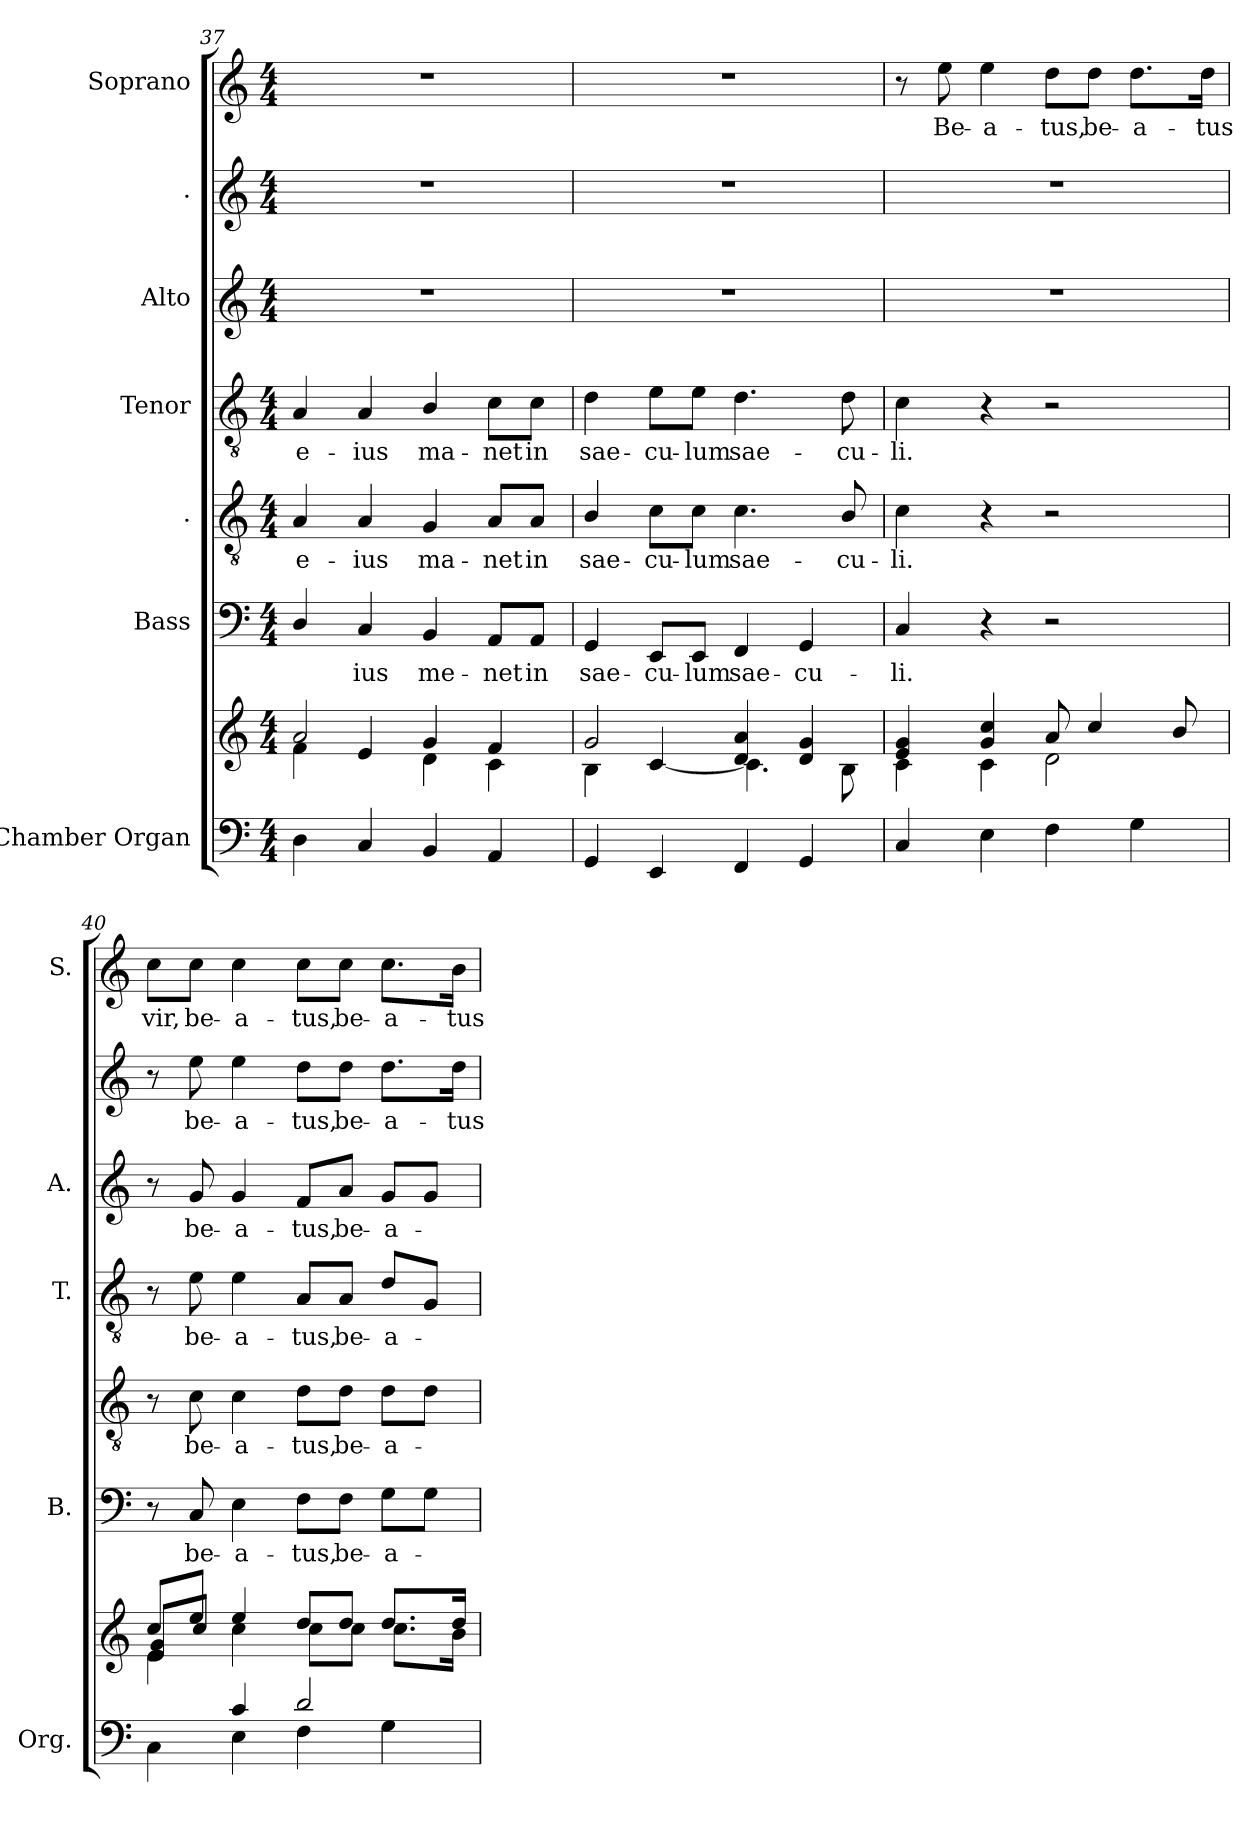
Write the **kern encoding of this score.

**kern	**kern	**kern	**text	**kern	**text	**kern	**text	**kern	**text	**kern	**text	**kern	**text
*part7	*part7	*part6	*part6	*part5	*part5	*part4	*part4	*part3	*part3	*part2	*part2	*part1	*part1
*staff8	*staff7	*staff6	*staff6	*staff5	*staff5	*staff4	*staff4	*staff3	*staff3	*staff2	*staff2	*staff1	*staff1
*I"Chamber  Organ	*	*I"Bass	*	*I".	*	*I"Tenor	*	*I"Alto	*	*I".	*	*I"Soprano	*
*I'Org.	*	*I'B.	*	*	*	*I'T.	*	*I'A.	*	*	*	*I'S.	*
*clefF4	*clefG2	*clefF4	*	*clefGv2	*	*clefGv2	*	*clefG2	*	*clefG2	*	*clefG2	*
*	*	*	*	*ITrd7c12	*	*ITrd7c12	*	*	*	*	*	*	*
*k[]	*k[]	*k[]	*	*k[]	*	*k[]	*	*k[]	*	*k[]	*	*k[]	*
*C:	*C:	*C:	*	*C:	*	*C:	*	*C:	*	*C:	*	*C:	*
*M4/4	*M4/4	*M4/4	*	*M4/4	*	*M4/4	*	*M4/4	*	*M4/4	*	*M4/4	*
=37	=37	=37	=37	=37	=37	=37	=37	=37	=37	=37	=37	=37	=37
*	*^	*	*	*	*	*	*	*	*	*	*	*	*
!	!	!	!	!	!	!LO:LY:b:color=#000000	!	!	!	!	!	!	!	!
!	!	!	!	!	!	!	!	!LO:LY:b:color=#000000	!	!	!	!	!	!
4Di\	2ai/	4fi\	4Di/	.	4AAi/	e-	4AAi/	e-	1r	.	1r	.	1r	.
!	!	!	!	!LO:LY:b:color=#000000	!	!	!	!	!	!	!	!	!	!
!	!	!	!	!	!	!LO:LY:b:color=#000000	!	!	!	!	!	!	!	!
!	!	!	!	!	!	!	!	!LO:LY:b:color=#000000	!	!	!	!	!	!
4Ci/	.	4ei/	4Ci/	-ius	4AAi/	-ius	4AAi/	-ius	.	.	.	.	.	.
!	!	!	!	!LO:LY:b:color=#000000	!	!	!	!	!	!	!	!	!	!
!	!	!	!	!	!	!LO:LY:b:color=#000000	!	!	!	!	!	!	!	!
!	!	!	!	!	!	!	!	!LO:LY:b:color=#000000	!	!	!	!	!	!
4BBi/	4gi/	4di\	4BBi/	me-	4GGi/	ma-	4BBi/	ma-	.	.	.	.	.	.
!	!	!	!	!LO:LY:b:color=#000000	!	!	!	!	!	!	!	!	!	!
!	!	!	!	!	!	!LO:LY:b:color=#000000	!	!	!	!	!	!	!	!
!	!	!	!	!	!	!	!	!LO:LY:b:color=#000000	!	!	!	!	!	!
4AAi/	4fi/	4ci\	8AAi/L	-net	8AAi/L	-net	8Ci\L	-net	.	.	.	.	.	.
!	!	!	!	!LO:LY:b:color=#000000	!	!	!	!	!	!	!	!	!	!
!	!	!	!	!	!	!LO:LY:b:color=#000000	!	!	!	!	!	!	!	!
!	!	!	!	!	!	!	!	!LO:LY:b:color=#000000	!	!	!	!	!	!
.	.	.	8AAi/J	in	8AAi/J	in	8Ci\J	in	.	.	.	.	.	.
=38	=38	=38	=38	=38	=38	=38	=38	=38	=38	=38	=38	=38	=38	=38
!	!	!	!	!LO:LY:b:color=#000000	!	!	!	!	!	!	!	!	!	!
!	!	!	!	!	!	!LO:LY:b:color=#000000	!	!	!	!	!	!	!	!
!	!	!	!	!	!	!	!	!LO:LY:b:color=#000000	!	!	!	!	!	!
4GGi/	2gi/	4Bi\	4GGi/	sae-	4BBi/	sae-	4Di\	sae-	1r	.	1r	.	1r	.
!	!	!	!	!LO:LY:b:color=#000000	!	!	!	!	!	!	!	!	!	!
!	!	!	!	!	!	!LO:LY:b:color=#000000	!	!	!	!	!	!	!	!
!	!	!	!	!	!	!	!	!LO:LY:b:color=#000000	!	!	!	!	!	!
4EEi/	.	[4ci/	8EEi/L	-cu-	8Ci\L	-cu-	8Ei\L	-cu-	.	.	.	.	.	.
!	!	!	!	!LO:LY:b:color=#000000	!	!	!	!	!	!	!	!	!	!
!	!	!	!	!	!	!LO:LY:b:color=#000000	!	!	!	!	!	!	!	!
!	!	!	!	!	!	!	!	!LO:LY:b:color=#000000	!	!	!	!	!	!
.	.	.	8EEi/J	-lum	8Ci\J	-lum	8Ei\J	-lum	.	.	.	.	.	.
!	!	!	!	!LO:LY:b:color=#000000	!	!	!	!	!	!	!	!	!	!
!	!	!	!	!	!	!LO:LY:b:color=#000000	!	!	!	!	!	!	!	!
!	!	!	!	!	!	!	!	!LO:LY:b:color=#000000	!	!	!	!	!	!
4FFi/	4di/ 4ai	4.ci\]	4FFi/	sae-	4.Ci\	sae-	4.Di\	sae-	.	.	.	.	.	.
!	!	!	!	!LO:LY:b:color=#000000	!	!	!	!	!	!	!	!	!	!
4GGi/	4di/ 4gi	.	4GGi/	-cu-	.	.	.	.	.	.	.	.	.	.
!	!	!	!	!	!	!LO:LY:b:color=#000000	!	!	!	!	!	!	!	!
!	!	!	!	!	!	!	!	!LO:LY:b:color=#000000	!	!	!	!	!	!
.	.	8Bi\	.	.	8BBi/	-cu-	8Di\	-cu-	.	.	.	.	.	.
=39	=39	=39	=39	=39	=39	=39	=39	=39	=39	=39	=39	=39	=39	=39
!	!	!	!	!LO:LY:b:color=#000000	!	!	!	!	!	!	!	!	!	!
!	!	!	!	!	!	!LO:LY:b:color=#000000	!	!	!	!	!	!	!	!
!	!	!	!	!	!	!	!	!LO:LY:b:color=#000000	!	!	!	!	!	!
4Ci/	4ei/ 4gi	4ci\	4Ci/	-li.	4Ci\	-li.	4Ci\	-li.	1r	.	1r	.	8r	.
!	!	!	!	!	!	!	!	!	!	!	!	!	!	!LO:LY:b:color=#000000
.	.	.	.	.	.	.	.	.	.	.	.	.	8eei\	Be-
!	!	!	!	!	!	!	!	!	!	!	!	!	!	!LO:LY:b:color=#000000
4Ei\	4gi/ 4cci	4ci\	4r	.	4r	.	4r	.	.	.	.	.	4eei\	-a-
!	!	!	!	!	!	!	!	!	!	!	!	!	!	!LO:LY:b:color=#000000
4Fi\	8ai/	2di\	2r	.	2r	.	2r	.	.	.	.	.	8ddi\L	-tus,
!	!	!	!	!	!	!	!	!	!	!	!	!	!	!LO:LY:b:color=#000000
.	4cci/	.	.	.	.	.	.	.	.	.	.	.	8ddi\J	be-
!	!	!	!	!	!	!	!	!	!	!	!	!	!	!LO:LY:b:color=#000000
4Gi\	.	.	.	.	.	.	.	.	.	.	.	.	8.ddi\L	-a-
.	8bi/	.	.	.	.	.	.	.	.	.	.	.	.	.
!	!	!	!	!	!	!	!	!	!	!	!	!	!	!LO:LY:b:color=#000000
.	.	.	.	.	.	.	.	.	.	.	.	.	16ddi\Jk	-tus
!!LO:PB:g=z
=40	=40	=40	=40	=40	=40	=40	=40	=40	=40	=40	=40	=40	=40	=40
*^	*	*^	*	*	*	*	*	*	*	*	*	*	*	*
!	!	!	!	!	!	!	!	!	!	!	!	!	!	!	!	!LO:LY:b:color=#000000
4ryy	4Ci\	8cci/L	8ei/ 8gi/L	4ei\	8r	.	8r	.	8r	.	8r	.	8r	.	8cci\L	vir,
!	!	!	!	!	!	!LO:LY:b:color=#000000	!	!	!	!	!	!	!	!	!	!
!	!	!	!	!	!	!	!	!LO:LY:b:color=#000000	!	!	!	!	!	!	!	!
!	!	!	!	!	!	!	!	!	!	!LO:LY:b:color=#000000	!	!	!	!	!	!
!	!	!	!	!	!	!	!	!	!	!	!	!LO:LY:b:color=#000000	!	!	!	!
!	!	!	!	!	!	!	!	!	!	!	!	!	!	!LO:LY:b:color=#000000	!	!
!	!	!	!	!	!	!	!	!	!	!	!	!	!	!	!	!LO:LY:b:color=#000000
.	.	8eei/J	8cci/J	.	8Ci/	be-	8Ci\	be-	8Ei\	be-	8gi/	be-	8eei\	be-	8cci\J	be-
!	!	!	!	!	!	!LO:LY:b:color=#000000	!	!	!	!	!	!	!	!	!	!
!	!	!	!	!	!	!	!	!LO:LY:b:color=#000000	!	!	!	!	!	!	!	!
!	!	!	!	!	!	!	!	!	!	!LO:LY:b:color=#000000	!	!	!	!	!	!
!	!	!	!	!	!	!	!	!	!	!	!	!LO:LY:b:color=#000000	!	!	!	!
!	!	!	!	!	!	!	!	!	!	!	!	!	!	!LO:LY:b:color=#000000	!	!
!	!	!	!	!	!	!	!	!	!	!	!	!	!	!	!	!LO:LY:b:color=#000000
4ci/	4Ei\	4eei/	4cci\	2.ryy	4Ei\	-a-	4Ci\	-a-	4Ei\	-a-	4gi/	-a-	4eei\	-a-	4cci\	-a-
!	!	!	!	!	!	!LO:LY:b:color=#000000	!	!	!	!	!	!	!	!	!	!
!	!	!	!	!	!	!	!	!LO:LY:b:color=#000000	!	!	!	!	!	!	!	!
!	!	!	!	!	!	!	!	!	!	!LO:LY:b:color=#000000	!	!	!	!	!	!
!	!	!	!	!	!	!	!	!	!	!	!	!LO:LY:b:color=#000000	!	!	!	!
!	!	!	!	!	!	!	!	!	!	!	!	!	!	!LO:LY:b:color=#000000	!	!
!	!	!	!	!	!	!	!	!	!	!	!	!	!	!	!	!LO:LY:b:color=#000000
2di/	4Fi\	8ddi/L	8cci\L	.	8Fi\L	-tus,	8Di\L	-tus,	8AAi/L	-tus,	8fi/L	-tus,	8ddi\L	-tus,	8cci\L	-tus,
!	!	!	!	!	!	!LO:LY:b:color=#000000	!	!	!	!	!	!	!	!	!	!
!	!	!	!	!	!	!	!	!LO:LY:b:color=#000000	!	!	!	!	!	!	!	!
!	!	!	!	!	!	!	!	!	!	!LO:LY:b:color=#000000	!	!	!	!	!	!
!	!	!	!	!	!	!	!	!	!	!	!	!LO:LY:b:color=#000000	!	!	!	!
!	!	!	!	!	!	!	!	!	!	!	!	!	!	!LO:LY:b:color=#000000	!	!
!	!	!	!	!	!	!	!	!	!	!	!	!	!	!	!	!LO:LY:b:color=#000000
.	.	8ddi/J	8cci\J	.	8Fi\J	be-	8Di\J	be-	8AAi/J	be-	8ai/J	be-	8ddi\J	be-	8cci\J	be-
!	!	!	!	!	!	!LO:LY:b:color=#000000	!	!	!	!	!	!	!	!	!	!
!	!	!	!	!	!	!	!	!LO:LY:b:color=#000000	!	!	!	!	!	!	!	!
!	!	!	!	!	!	!	!	!	!	!LO:LY:b:color=#000000	!	!	!	!	!	!
!	!	!	!	!	!	!	!	!	!	!	!	!LO:LY:b:color=#000000	!	!	!	!
!	!	!	!	!	!	!	!	!	!	!	!	!	!	!LO:LY:b:color=#000000	!	!
!	!	!	!	!	!	!	!	!	!	!	!	!	!	!	!	!LO:LY:b:color=#000000
.	4Gi\	8.ddi/L	8.cci\L	.	8Gi\L	-a-	8Di\L	-a-	8Di/L	-a-	8gi/L	-a-	8.ddi\L	-a-	8.cci\L	-a-
.	.	.	.	.	8Gi\J	.	8Di\J	.	8GGi/J	.	8gi/J	.	.	.	.	.
!	!	!	!	!	!	!	!	!	!	!	!	!	!	!LO:LY:b:color=#000000	!	!
!	!	!	!	!	!	!	!	!	!	!	!	!	!	!	!	!LO:LY:b:color=#000000
.	.	16ddi/Jk	16bi\Jk	.	.	.	.	.	.	.	.	.	16ddi\Jk	-tus	16bi\Jk	-tus
*v	*v	*	*	*	*	*	*	*	*	*	*	*	*	*	*	*
*	*v	*v	*v	*	*	*	*	*	*	*	*	*	*	*	*
=	=	=	=	=	=	=	=	=	=	=	=	=	=
*-	*-	*-	*-	*-	*-	*-	*-	*-	*-	*-	*-	*-	*-
